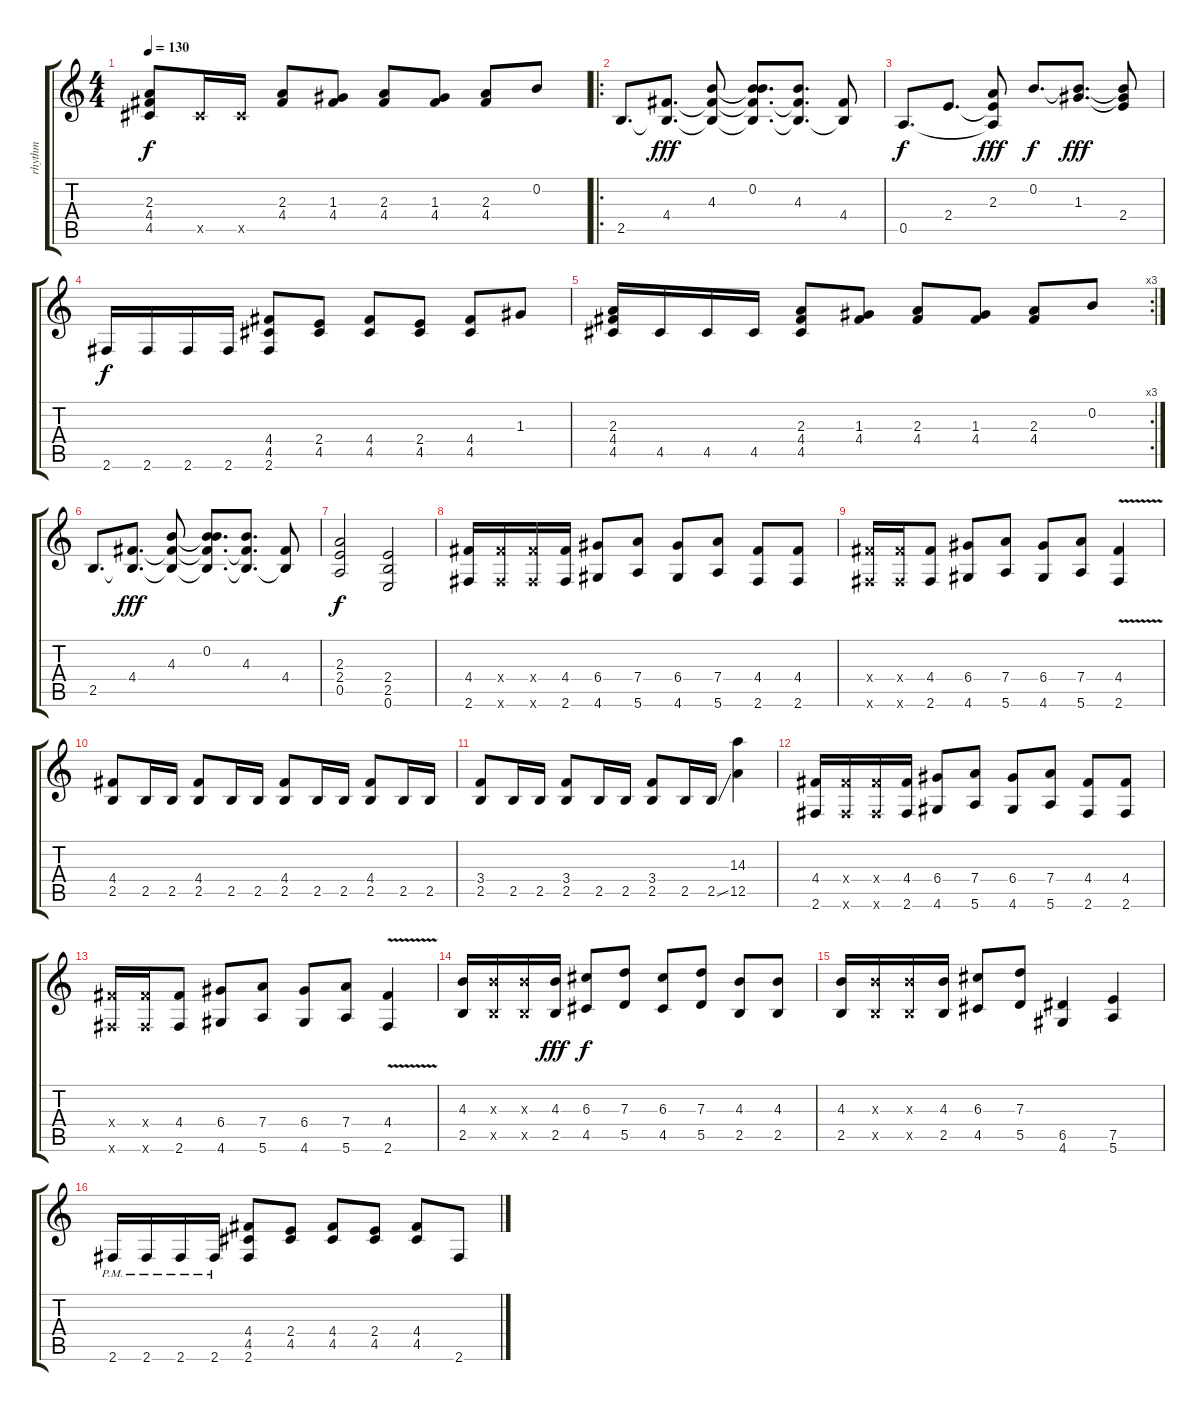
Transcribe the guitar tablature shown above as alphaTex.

\track ("rhythm" "rhythm") {solo instrument distortionguitar}
\staff {score tabs}
\tuning (E4 B3 G3 D3 A2 E2) {hide}
\ts (4 4)
\tempo 130
\clef g2
\ks c
(2.3 4.4 4.5).8{dy f} 4.5{x}.16 4.5{x}.16 (2.3 4.4).8 (1.3 4.4).8 (2.3 4.4).8 (1.3 4.4).8 (2.3 4.4).8 0.2.8 |
\ro
2.5.8{d} (4.4 2.5{t}).8{d dy fff} (4.3 4.4{t} 2.5{t}).8 (0.2 4.3{t} 4.4{t} 2.5{t}).8{d} (4.3 4.4{t} 2.5{t}).8{d} (4.4 2.5{t}).8 |
0.5.8{d dy f} 2.4.8{d} (2.3 2.4{t} 0.5{t}).8{dy fff} 0.2.8{d dy f} (0.2{t} 1.3).8{d dy fff} (0.2{t} 1.3{t} 2.4).8 |
2.6.16{dy f} 2.6.16 2.6.16 2.6.16 (4.4 4.5 2.6).8 (2.4 4.5).8 (4.4 4.5).8 (2.4 4.5).8 (4.4 4.5).8 1.3.8 |
\rc 3
(2.3 4.4 4.5).16 4.5.16 4.5.16 4.5.16 (2.3 4.4 4.5).8 (1.3 4.4).8 (2.3 4.4).8 (1.3 4.4).8 (2.3 4.4).8 0.2.8 |
2.5.8{d} (4.4 2.5{t}).8{d dy fff} (4.3 4.4{t} 2.5{t}).8 (0.2 4.3{t} 4.4{t} 2.5{t}).8{d} (4.3 4.4{t} 2.5{t}).8{d} (4.4 2.5{t}).8 |
(2.3 2.4 0.5).2{dy f} (2.4 2.5 0.6).2 |
(4.4 2.6).16 (4.4{x} 2.6{x}).16 (4.4{x} 2.6{x}).16 (4.4 2.6).16 (6.4 4.6).8 (7.4 5.6).8 (6.4 4.6).8 (7.4 5.6).8 (4.4 2.6).8 (4.4 2.6).8 |
(4.4{x} 2.6{x}).16 (4.4{x} 2.6{x}).16 (4.4 2.6).8 (6.4 4.6).8 (7.4 5.6).8 (6.4 4.6).8 (7.4 5.6).8 (4.4{v} 2.6{v}).4 |
(4.4 2.5).8 2.5.16 2.5.16 (4.4 2.5).8 2.5.16 2.5.16 (4.4 2.5).8 2.5.16 2.5.16 (4.4 2.5).8 2.5.16 2.5.16 |
(3.4 2.5).8 2.5.16 2.5.16 (3.4 2.5).8 2.5.16 2.5.16 (3.4 2.5).8 2.5.16 2.5{ss}.16 (14.3 12.5).4 |
(4.4 2.6).16 (4.4{x} 2.6{x}).16 (4.4{x} 2.6{x}).16 (4.4 2.6).16 (6.4 4.6).8 (7.4 5.6).8 (6.4 4.6).8 (7.4 5.6).8 (4.4 2.6).8 (4.4 2.6).8 |
(4.4{x} 2.6{x}).16 (4.4{x} 2.6{x}).16 (4.4 2.6).8 (6.4 4.6).8 (7.4 5.6).8 (6.4 4.6).8 (7.4 5.6).8 (4.4{v} 2.6{v}).4 |
(4.3 2.5).16 (4.3{x} 2.5{x}).16 (4.3{x} 2.5{x}).16 (4.3 2.5).16{dy fff} (6.3 4.5).8{dy f} (7.3 5.5).8 (6.3 4.5).8 (7.3 5.5).8 (4.3 2.5).8 (4.3 2.5).8 |
(4.3 2.5).16 (4.3{x} 2.5{x}).16 (4.3{x} 2.5{x}).16 (4.3 2.5).16 (6.3 4.5).8 (7.3 5.5).8 (6.5 4.6).4 (7.5 5.6).4 |
2.6{pm}.16 2.6{pm}.16 2.6{pm}.16 2.6{pm}.16 (4.4 4.5 2.6).8 (2.4 4.5).8 (4.4 4.5).8 (2.4 4.5).8 (4.4 4.5).8 2.6.8
